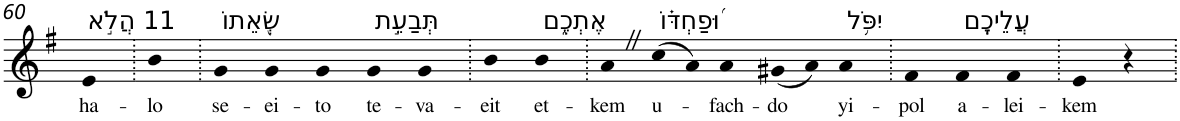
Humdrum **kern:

**kern	**text
*part1	*part1
*staff1	*staff1
*I"Piano	*
*I'Pno	*
!!LO:PB:g=z
*clefG2	*
*k[f#]	*
*G:	*
=60	=60
!LO:TX:a:t=11 הֲלֹ֣א	!
!	!LO:LY:b
4e	ha-
=61.	=61.
!	!LO:LY:b
4b	-lo
=62.	=62.
!LO:TX:a:t=שְׂ֭אֵתוֹ	!
!	!LO:LY:b
4g	se-
!	!LO:LY:b
4g	-ei-
!	!LO:LY:b
4g	-to
!LO:TX:a:t=תְּבַעֵ֣ת	!
!	!LO:LY:b
4g	te-
!	!LO:LY:b
4g	-va-
=63.	=63.
!	!LO:LY:b
4b	-eit
!LO:TX:a:t=אֶתְכֶ֑ם	!
!	!LO:LY:b
4b	et-
=64.	=64.
!	!LO:LY:b
4aZ	-kem
!LO:TX:a:t=וּ֝פַחְדּ֗וֹ	!
!	!LO:LY:b
(8cc	u-
8a)	.
!	!LO:LY:b
4a	-fach-
!	!LO:LY:b
(8g#X	-do
8a)	.
!LO:TX:a:t=יִפֹּ֥ל	!
!	!LO:LY:b
4a	yi-
=65.	=65.
!	!LO:LY:b
4f#	-pol
!LO:TX:a:t=עֲלֵיכֶֽם	!
!	!LO:LY:b
4f#	a-
!	!LO:LY:b
4f#	-lei-
=66.	=66.
!	!LO:LY:b
4e	-kem
4r	.
=.	=.
*-	*-
